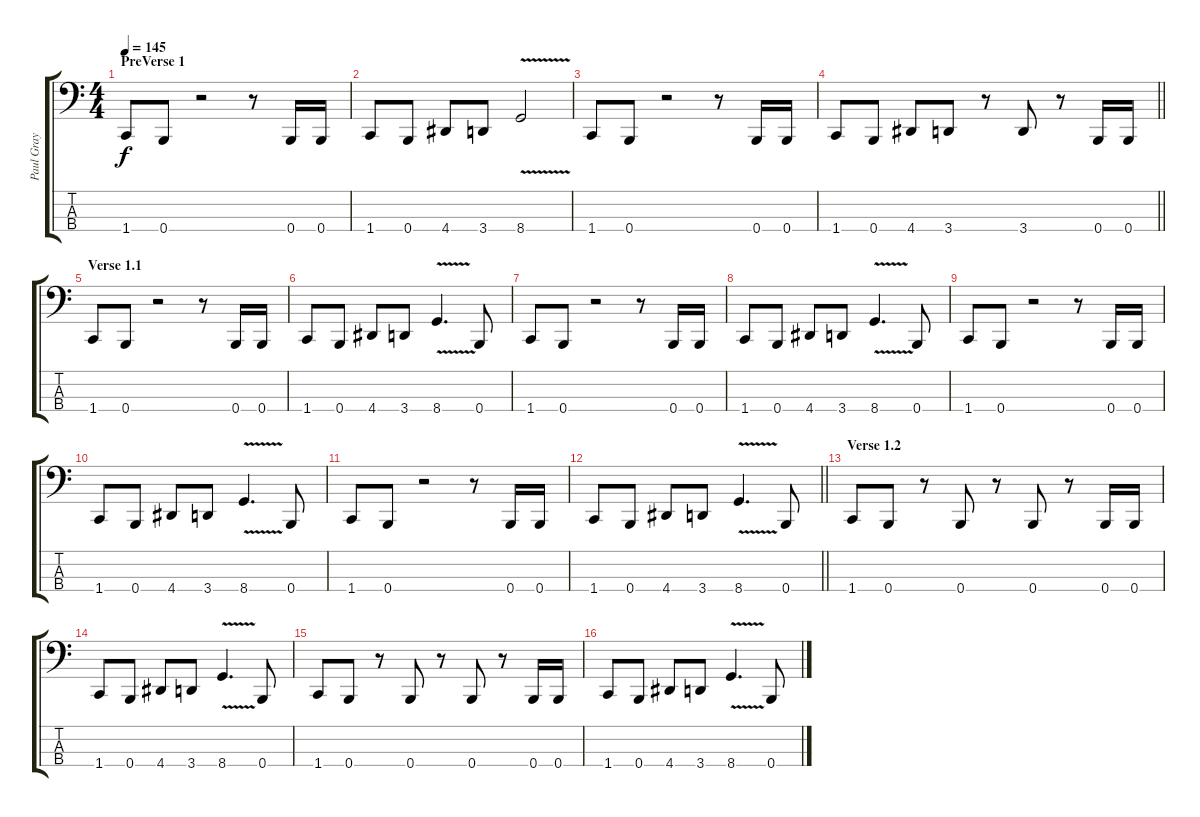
\track ("Paul Gray" "Paul Gray") {instrument electricbasspick}
\staff {score tabs}
\tuning (E2 B1 Gb1 B0) {hide}
\ts (4 4)
\section ("" "PreVerse 1")
\tempo 145
\clef f4
\ks c
1.4.8{dy f} 0.4.8 r.2 r.8 0.4.16 0.4.16 |
1.4.8 0.4.8 4.4.8 3.4.8 8.4{v}.2 |
1.4.8 0.4.8 r.2 r.8 0.4.16 0.4.16 |
\barLineRight lightlight
1.4.8 0.4.8 4.4.8 3.4.8 r.8 3.4.8 r.8 0.4.16 0.4.16 |
\section ("" "Verse 1.1")
1.4.8 0.4.8 r.2 r.8 0.4.16 0.4.16 |
1.4.8 0.4.8 4.4.8 3.4.8 8.4{v}.4{d} 0.4.8 |
1.4.8 0.4.8 r.2 r.8 0.4.16 0.4.16 |
1.4.8 0.4.8 4.4.8 3.4.8 8.4{v}.4{d} 0.4.8 |
1.4.8 0.4.8 r.2 r.8 0.4.16 0.4.16 |
1.4.8 0.4.8 4.4.8 3.4.8 8.4{v}.4{d} 0.4.8 |
1.4.8 0.4.8 r.2 r.8 0.4.16 0.4.16 |
\barLineRight lightlight
1.4.8 0.4.8 4.4.8 3.4.8 8.4{v}.4{d} 0.4.8 |
\section ("" "Verse 1.2")
1.4.8 0.4.8 r.8 0.4.8 r.8 0.4.8 r.8 0.4.16 0.4.16 |
1.4.8 0.4.8 4.4.8 3.4.8 8.4{v}.4{d} 0.4.8 |
1.4.8 0.4.8 r.8 0.4.8 r.8 0.4.8 r.8 0.4.16 0.4.16 |
1.4.8 0.4.8 4.4.8 3.4.8 8.4{v}.4{d} 0.4.8
